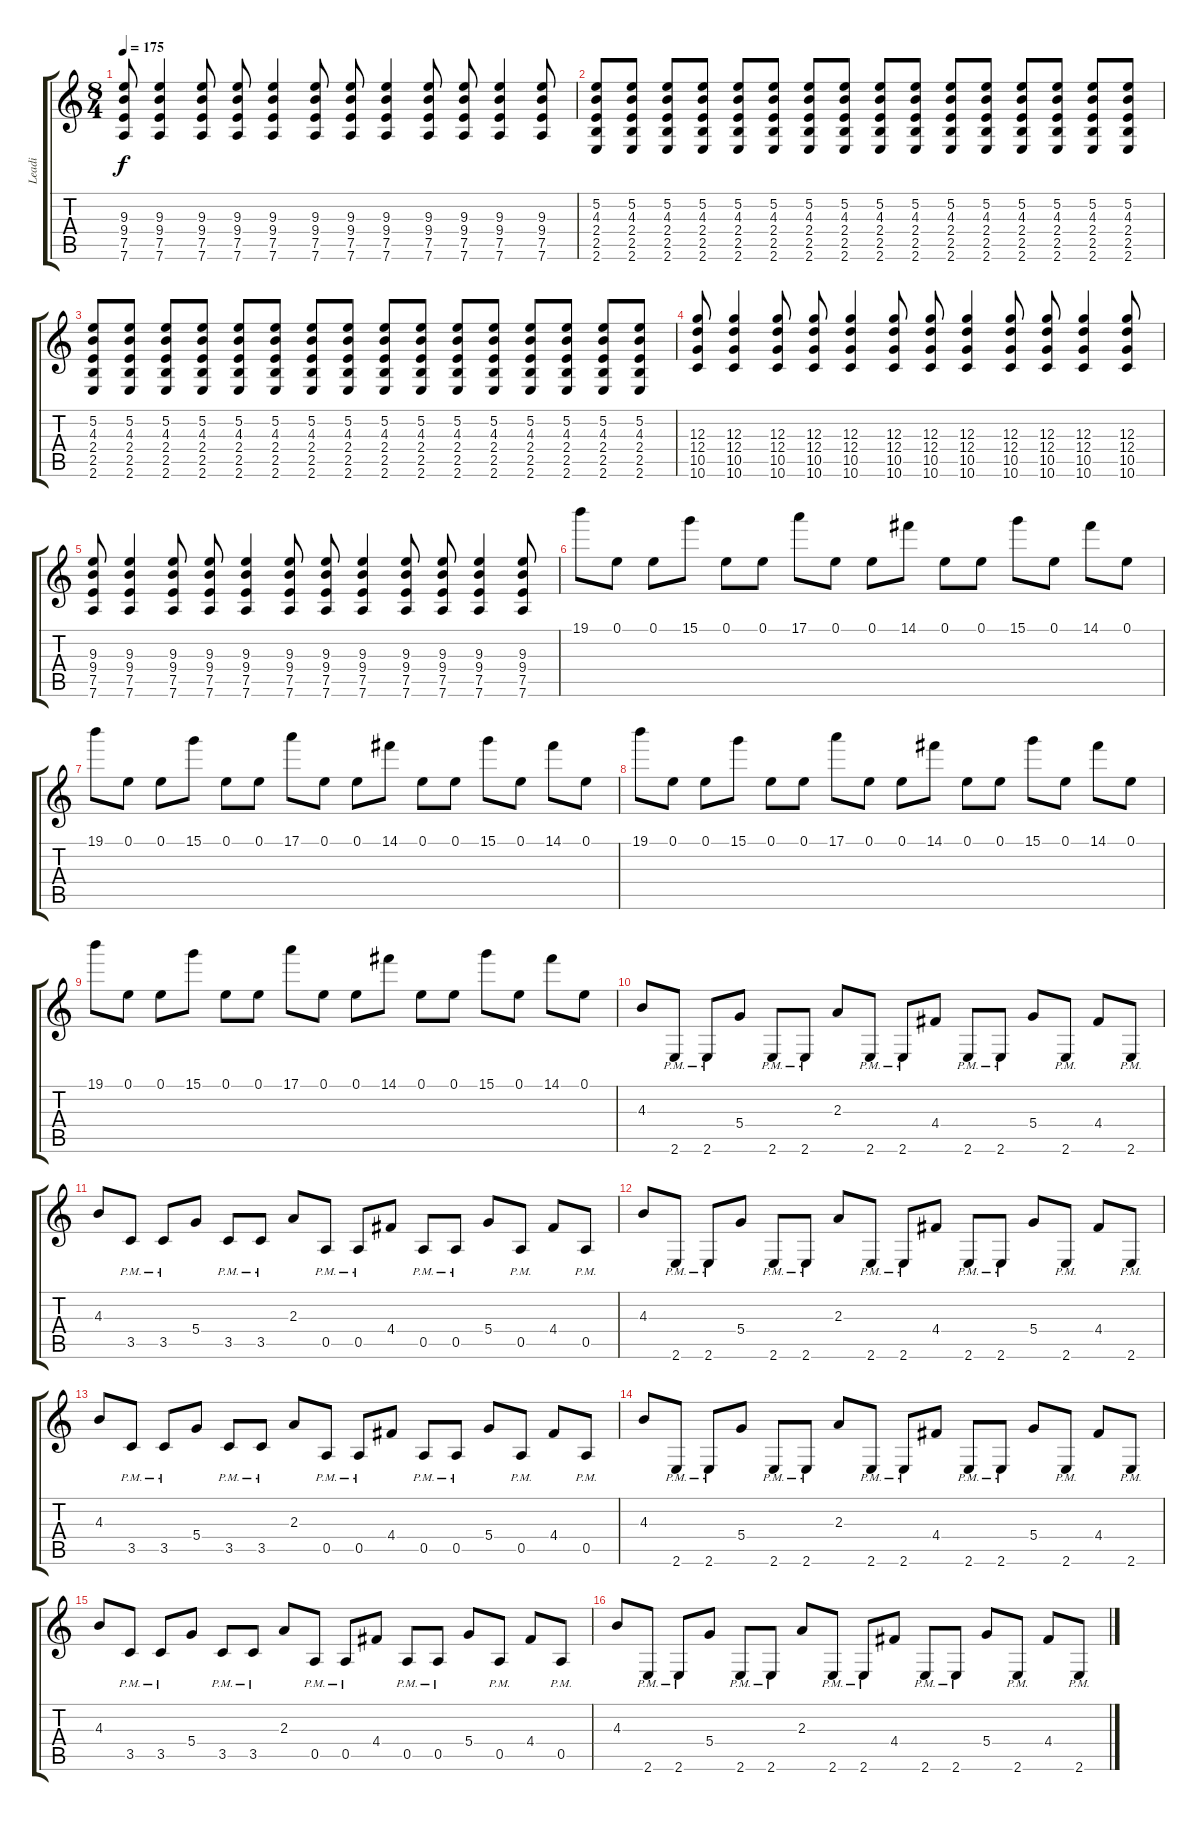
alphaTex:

\track ("Leadi" "Leadi") {instrument distortionguitar}
\staff {score tabs}
\tuning (E4 B3 G3 D3 A2 D2) {hide}
\ts (8 4)
\tempo 175
\clef g2
\ks c
(9.3 9.4 7.5 7.6).8{dy f} (9.3 9.4 7.5 7.6).4 (9.3 9.4 7.5 7.6).8 (9.3 9.4 7.5 7.6).8 (9.3 9.4 7.5 7.6).4 (9.3 9.4 7.5 7.6).8 (9.3 9.4 7.5 7.6).8 (9.3 9.4 7.5 7.6).4 (9.3 9.4 7.5 7.6).8 (9.3 9.4 7.5 7.6).8 (9.3 9.4 7.5 7.6).4 (9.3 9.4 7.5 7.6).8 |
(5.2 4.3 2.4 2.5 2.6).8 (5.2 4.3 2.4 2.5 2.6).8 (5.2 4.3 2.4 2.5 2.6).8 (5.2 4.3 2.4 2.5 2.6).8 (5.2 4.3 2.4 2.5 2.6).8 (5.2 4.3 2.4 2.5 2.6).8 (5.2 4.3 2.4 2.5 2.6).8 (5.2 4.3 2.4 2.5 2.6).8 (5.2 4.3 2.4 2.5 2.6).8 (5.2 4.3 2.4 2.5 2.6).8 (5.2 4.3 2.4 2.5 2.6).8 (5.2 4.3 2.4 2.5 2.6).8 (5.2 4.3 2.4 2.5 2.6).8 (5.2 4.3 2.4 2.5 2.6).8 (5.2 4.3 2.4 2.5 2.6).8 (5.2 4.3 2.4 2.5 2.6).8 |
(5.2 4.3 2.4 2.5 2.6).8 (5.2 4.3 2.4 2.5 2.6).8 (5.2 4.3 2.4 2.5 2.6).8 (5.2 4.3 2.4 2.5 2.6).8 (5.2 4.3 2.4 2.5 2.6).8 (5.2 4.3 2.4 2.5 2.6).8 (5.2 4.3 2.4 2.5 2.6).8 (5.2 4.3 2.4 2.5 2.6).8 (5.2 4.3 2.4 2.5 2.6).8 (5.2 4.3 2.4 2.5 2.6).8 (5.2 4.3 2.4 2.5 2.6).8 (5.2 4.3 2.4 2.5 2.6).8 (5.2 4.3 2.4 2.5 2.6).8 (5.2 4.3 2.4 2.5 2.6).8 (5.2 4.3 2.4 2.5 2.6).8 (5.2 4.3 2.4 2.5 2.6).8 |
(12.3 12.4 10.5 10.6).8 (12.3 12.4 10.5 10.6).4 (12.3 12.4 10.5 10.6).8 (12.3 12.4 10.5 10.6).8 (12.3 12.4 10.5 10.6).4 (12.3 12.4 10.5 10.6).8 (12.3 12.4 10.5 10.6).8 (12.3 12.4 10.5 10.6).4 (12.3 12.4 10.5 10.6).8 (12.3 12.4 10.5 10.6).8 (12.3 12.4 10.5 10.6).4 (12.3 12.4 10.5 10.6).8 |
(9.3 9.4 7.5 7.6).8 (9.3 9.4 7.5 7.6).4 (9.3 9.4 7.5 7.6).8 (9.3 9.4 7.5 7.6).8 (9.3 9.4 7.5 7.6).4 (9.3 9.4 7.5 7.6).8 (9.3 9.4 7.5 7.6).8 (9.3 9.4 7.5 7.6).4 (9.3 9.4 7.5 7.6).8 (9.3 9.4 7.5 7.6).8 (9.3 9.4 7.5 7.6).4 (9.3 9.4 7.5 7.6).8 |
19.1.8 0.1.8 0.1.8 15.1.8 0.1.8 0.1.8 17.1.8 0.1.8 0.1.8 14.1.8 0.1.8 0.1.8 15.1.8 0.1.8 14.1.8 0.1.8 |
19.1.8 0.1.8 0.1.8 15.1.8 0.1.8 0.1.8 17.1.8 0.1.8 0.1.8 14.1.8 0.1.8 0.1.8 15.1.8 0.1.8 14.1.8 0.1.8 |
19.1.8 0.1.8 0.1.8 15.1.8 0.1.8 0.1.8 17.1.8 0.1.8 0.1.8 14.1.8 0.1.8 0.1.8 15.1.8 0.1.8 14.1.8 0.1.8 |
19.1.8 0.1.8 0.1.8 15.1.8 0.1.8 0.1.8 17.1.8 0.1.8 0.1.8 14.1.8 0.1.8 0.1.8 15.1.8 0.1.8 14.1.8 0.1.8 |
4.3.8 2.6{pm}.8 2.6{pm}.8 5.4.8 2.6{pm}.8 2.6{pm}.8 2.3.8 2.6{pm}.8 2.6{pm}.8 4.4.8 2.6{pm}.8 2.6{pm}.8 5.4.8 2.6{pm}.8 4.4.8 2.6{pm}.8 |
4.3.8 3.5{pm}.8 3.5{pm}.8 5.4.8 3.5{pm}.8 3.5{pm}.8 2.3.8 0.5{pm}.8 0.5{pm}.8 4.4.8 0.5{pm}.8 0.5{pm}.8 5.4.8 0.5{pm}.8 4.4.8 0.5{pm}.8 |
4.3.8 2.6{pm}.8 2.6{pm}.8 5.4.8 2.6{pm}.8 2.6{pm}.8 2.3.8 2.6{pm}.8 2.6{pm}.8 4.4.8 2.6{pm}.8 2.6{pm}.8 5.4.8 2.6{pm}.8 4.4.8 2.6{pm}.8 |
4.3.8 3.5{pm}.8 3.5{pm}.8 5.4.8 3.5{pm}.8 3.5{pm}.8 2.3.8 0.5{pm}.8 0.5{pm}.8 4.4.8 0.5{pm}.8 0.5{pm}.8 5.4.8 0.5{pm}.8 4.4.8 0.5{pm}.8 |
4.3.8 2.6{pm}.8 2.6{pm}.8 5.4.8 2.6{pm}.8 2.6{pm}.8 2.3.8 2.6{pm}.8 2.6{pm}.8 4.4.8 2.6{pm}.8 2.6{pm}.8 5.4.8 2.6{pm}.8 4.4.8 2.6{pm}.8 |
4.3.8 3.5{pm}.8 3.5{pm}.8 5.4.8 3.5{pm}.8 3.5{pm}.8 2.3.8 0.5{pm}.8 0.5{pm}.8 4.4.8 0.5{pm}.8 0.5{pm}.8 5.4.8 0.5{pm}.8 4.4.8 0.5{pm}.8 |
4.3.8 2.6{pm}.8 2.6{pm}.8 5.4.8 2.6{pm}.8 2.6{pm}.8 2.3.8 2.6{pm}.8 2.6{pm}.8 4.4.8 2.6{pm}.8 2.6{pm}.8 5.4.8 2.6{pm}.8 4.4.8 2.6{pm}.8
